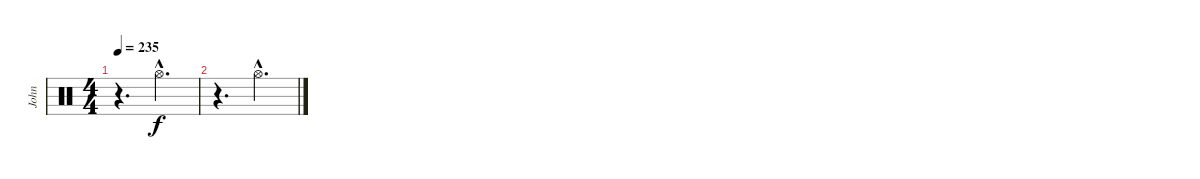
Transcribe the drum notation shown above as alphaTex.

\track ("John" "John") {instrument percussion}
\staff {score}
\articulation defaults
\ts (4 4)
\tempo 235
\clef neutral
\ks c
r.4{d dy f} "Hi-Hat (open)"{hac}.4{d} |
r.4{d} "Hi-Hat (open)"{hac}.4{d}
